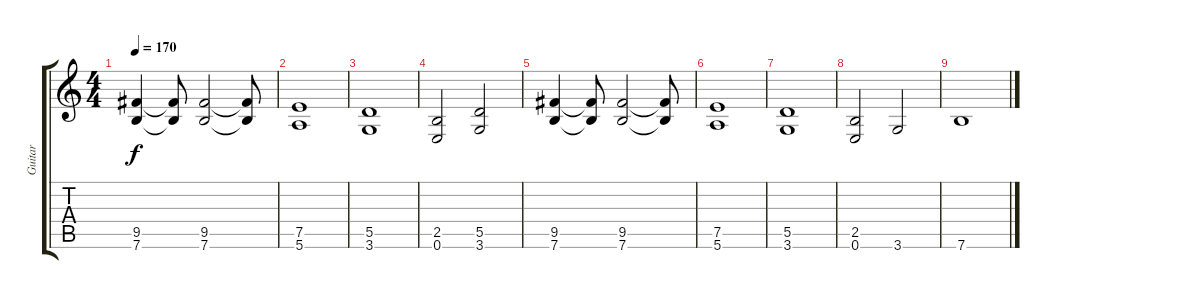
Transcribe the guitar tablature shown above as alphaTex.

\track ("Guitar" "Guitar") {instrument electricguitarclean}
\staff {score tabs}
\tuning (E4 B3 G3 D3 A2 E2) {hide}
\ts (4 4)
\tempo 170
\clef g2
\ks c
(9.5 7.6).4{dy f instrument overdrivenguitar} (9.5{t} 7.6{t}).8 (9.5 7.6).2 (9.5{t} 7.6{t}).8 |
(7.5 5.6).1{instrument overdrivenguitar} |
(5.5 3.6).1{instrument overdrivenguitar} |
(2.5 0.6).2{instrument overdrivenguitar} (5.5 3.6).2 |
(9.5 7.6).4{instrument overdrivenguitar} (9.5{t} 7.6{t}).8 (9.5 7.6).2 (9.5{t} 7.6{t}).8 |
(7.5 5.6).1{instrument overdrivenguitar} |
(5.5 3.6).1{instrument overdrivenguitar} |
(2.5 0.6).2{instrument overdrivenguitar} 3.6.2 |
7.6.1
